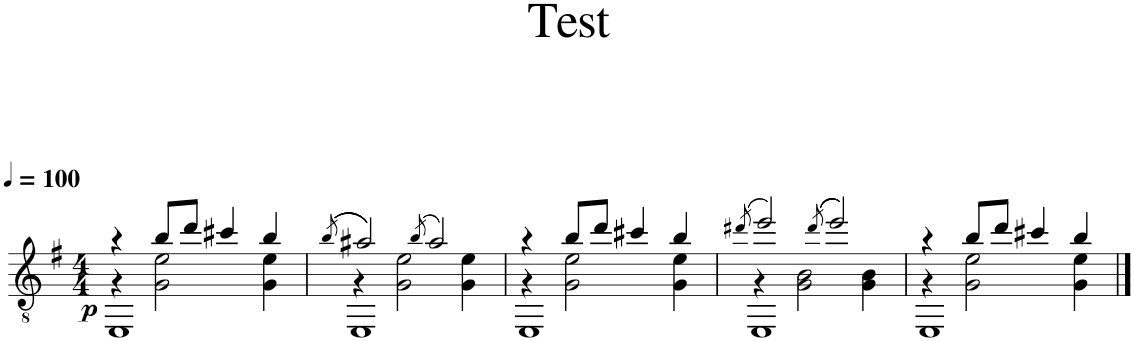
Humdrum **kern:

**kern	**dynam
*part1	*part1
*staff1	*staff1
*I"Guitar	*
*I'Guit.	*
*clefGv2	*
*k[f#]	*
*M4/4	*
=1	=1
*^	*
*	*^	*
!LO:TX:a:B:t=𝅘𝅥 = 100	!	!	!
!	!	!	!LO:DY:b
4r	4r	1EE	p
8b/L	2G\ 2e\	.	.
8dd/J	.	.	.
4cc#X/	.	.	.
4b/	4G\ 4e\	.	.
=2	=2	=2	=2
(((8qb/	.	.	.
2a#X/)))	4r	1EE	.
.	2G\ 2e\	.	.
(8qb/	.	.	.
2a#/)	.	.	.
.	4G\ 4e\	.	.
=3	=3	=3	=3
4r	4r	1EE	.
8b/L	2G\ 2e\	.	.
8dd/J	.	.	.
4cc#X/	.	.	.
4b/	4G\ 4e\	.	.
=4	=4	=4	=4
(8qdd#X/	.	.	.
2ee/)	4r	1EE	.
.	2G\ 2B\	.	.
(((8qdd#/	.	.	.
2ee/)))	.	.	.
.	4G\ 4B\	.	.
=5	=5	=5	=5
4r	4r	1EE	.
8b/L	2G\ 2e\	.	.
8dd/J	.	.	.
4cc#X/	.	.	.
4b/	4G\ 4e\	.	.
*v	*v	*v	*
==	==
*-	*-
